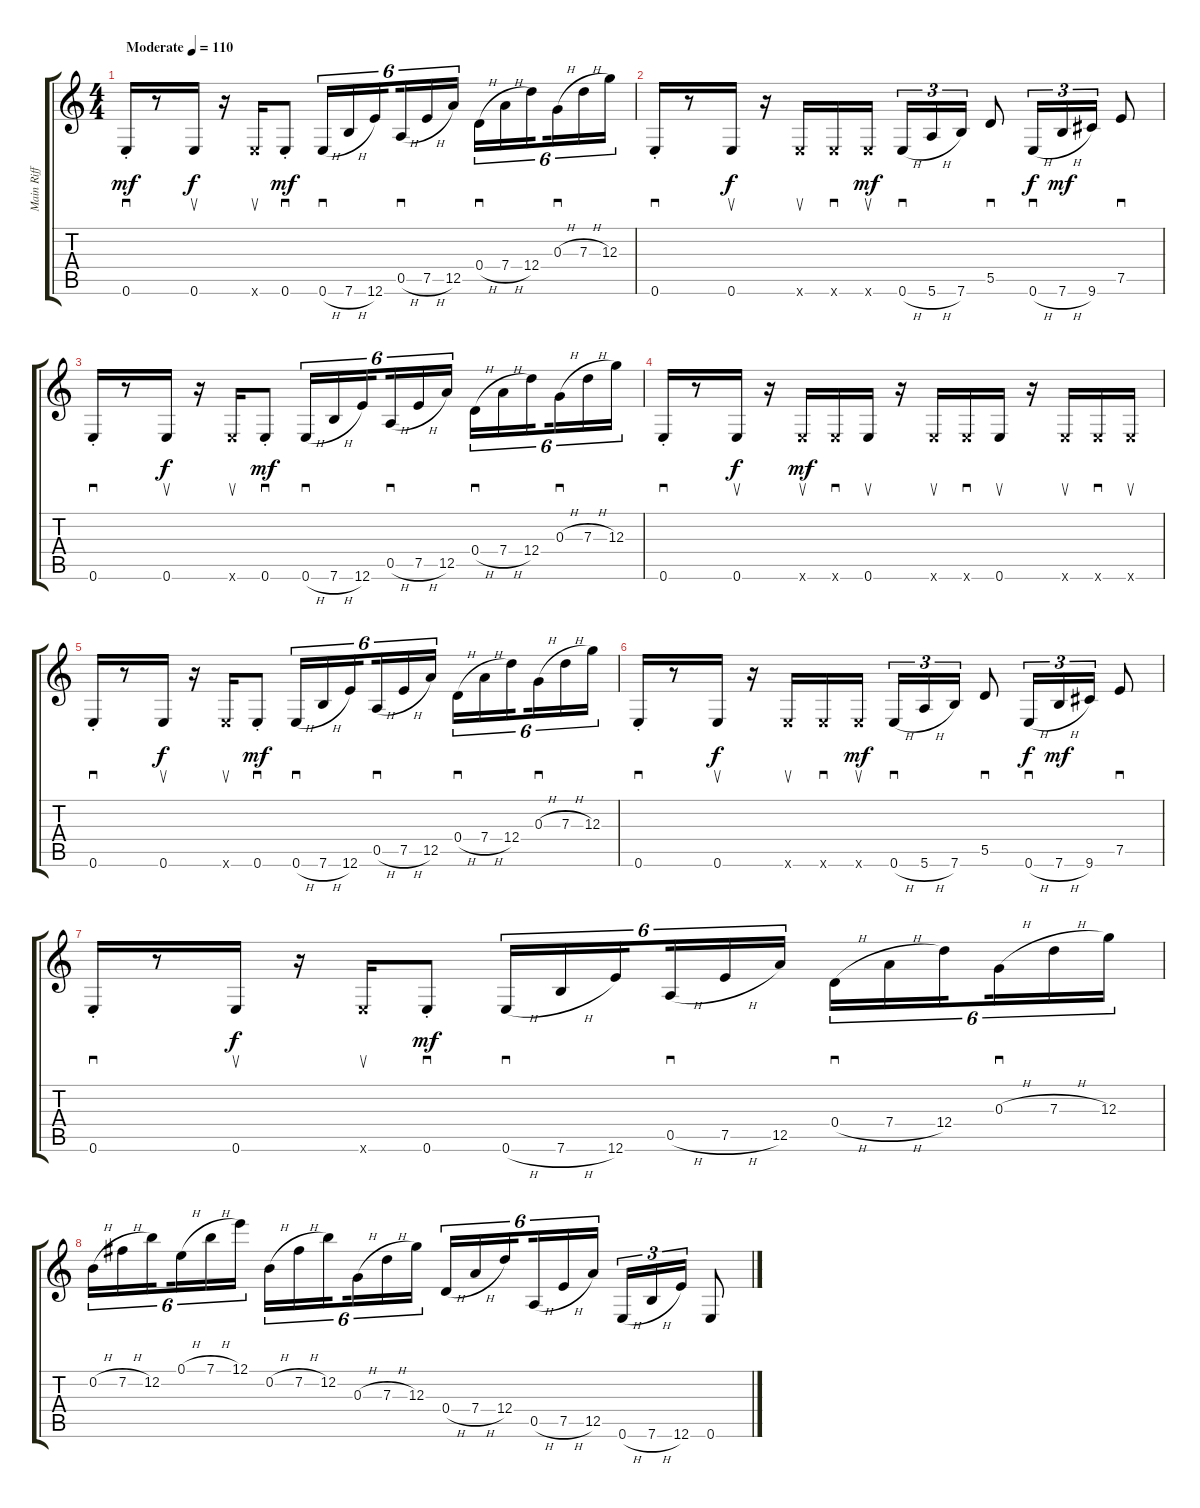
\track ("Main Riff" "Main Riff") {instrument distortionguitar}
\staff {score tabs}
\tuning (E4 B3 G3 D3 A2 E2) {hide}
\ts (4 4)
\tempo (110 "Moderate")
\clef g2
\ks c
0.6{st}.16{sd dy mf instrument distortionguitar} r.8 0.6.16{su dy f} r.16 0.6{x}.16{su} 0.6{st}.8{sd dy mf} 0.6{h}.16{sd tu (6 4)} 7.6{h}.16{tu (6 4)} 12.6.16{tu (6 4) beam splitsecondary} 0.5{h}.16{sd tu (6 4)} 7.5{h}.16{tu (6 4)} 12.5.16{tu (6 4)} 0.4{h}.16{sd tu (6 4)} 7.4{h}.16{tu (6 4)} 12.4.16{tu (6 4) beam splitsecondary} 0.3{h}.16{sd tu (6 4)} 7.3{h}.16{tu (6 4)} 12.3.16{tu (6 4)} |
0.6{st}.16{sd} r.8 0.6.16{su dy f} r.16 0.6{x}.16{su} 0.6{x}.16{sd} 0.6{x}.16{su dy mf} 0.6{h}.16{sd tu (3 2)} 5.6{h}.16{tu (3 2)} 7.6.16{tu (3 2)} 5.5.8{sd} 0.6{h}.16{sd tu (3 2) dy f} 7.6{h}.16{tu (3 2) dy mf} 9.6.16{tu (3 2)} 7.5.8{sd} |
0.6{st}.16{sd} r.8 0.6.16{su dy f} r.16 0.6{x}.16{su} 0.6{st}.8{sd dy mf} 0.6{h}.16{sd tu (6 4)} 7.6{h}.16{tu (6 4)} 12.6.16{tu (6 4) beam splitsecondary} 0.5{h}.16{sd tu (6 4)} 7.5{h}.16{tu (6 4)} 12.5.16{tu (6 4)} 0.4{h}.16{sd tu (6 4)} 7.4{h}.16{tu (6 4)} 12.4.16{tu (6 4) beam splitsecondary} 0.3{h}.16{sd tu (6 4)} 7.3{h}.16{tu (6 4)} 12.3.16{tu (6 4)} |
0.6{st}.16{sd} r.8 0.6.16{su dy f} r.16 0.6{x}.16{su dy mf} 0.6{x}.16{sd} 0.6.16{su} r.16 0.6{x}.16{su} 0.6{x}.16{sd} 0.6.16{su} r.16 0.6{x}.16{su} 0.6{x}.16{sd} 0.6{x}.16{su} |
0.6{st}.16{sd} r.8 0.6.16{su dy f} r.16 0.6{x}.16{su} 0.6{st}.8{sd dy mf} 0.6{h}.16{sd tu (6 4)} 7.6{h}.16{tu (6 4)} 12.6.16{tu (6 4) beam splitsecondary} 0.5{h}.16{sd tu (6 4)} 7.5{h}.16{tu (6 4)} 12.5.16{tu (6 4)} 0.4{h}.16{sd tu (6 4)} 7.4{h}.16{tu (6 4)} 12.4.16{tu (6 4) beam splitsecondary} 0.3{h}.16{sd tu (6 4)} 7.3{h}.16{tu (6 4)} 12.3.16{tu (6 4)} |
0.6{st}.16{sd} r.8 0.6.16{su dy f} r.16 0.6{x}.16{su} 0.6{x}.16{sd} 0.6{x}.16{su dy mf} 0.6{h}.16{sd tu (3 2)} 5.6{h}.16{tu (3 2)} 7.6.16{tu (3 2)} 5.5.8{sd} 0.6{h}.16{sd tu (3 2) dy f} 7.6{h}.16{tu (3 2) dy mf} 9.6.16{tu (3 2)} 7.5.8{sd} |
0.6{st}.16{sd} r.8 0.6.16{su dy f} r.16 0.6{x}.16{su} 0.6{st}.8{sd dy mf} 0.6{h}.16{sd tu (6 4)} 7.6{h}.16{tu (6 4)} 12.6.16{tu (6 4) beam splitsecondary} 0.5{h}.16{sd tu (6 4)} 7.5{h}.16{tu (6 4)} 12.5.16{tu (6 4)} 0.4{h}.16{sd tu (6 4)} 7.4{h}.16{tu (6 4)} 12.4.16{tu (6 4) beam splitsecondary} 0.3{h}.16{sd tu (6 4)} 7.3{h}.16{tu (6 4)} 12.3.16{tu (6 4)} |
0.2{h}.16{tu (6 4)} 7.2{h}.16{tu (6 4)} 12.2.16{tu (6 4) beam splitsecondary} 0.1{h}.16{tu (6 4)} 7.1{h}.16{tu (6 4)} 12.1.16{tu (6 4)} 0.2{h}.16{tu (6 4)} 7.2{h}.16{tu (6 4)} 12.2.16{tu (6 4) beam splitsecondary} 0.3{h}.16{tu (6 4)} 7.3{h}.16{tu (6 4)} 12.3.16{tu (6 4)} 0.4{h}.16{tu (6 4)} 7.4{h}.16{tu (6 4)} 12.4.16{tu (6 4) beam splitsecondary} 0.5{h}.16{tu (6 4)} 7.5{h}.16{tu (6 4)} 12.5.16{tu (6 4)} 0.6{h}.16{tu (3 2)} 7.6{h}.16{tu (3 2)} 12.6.16{tu (3 2)} 0.6.8
